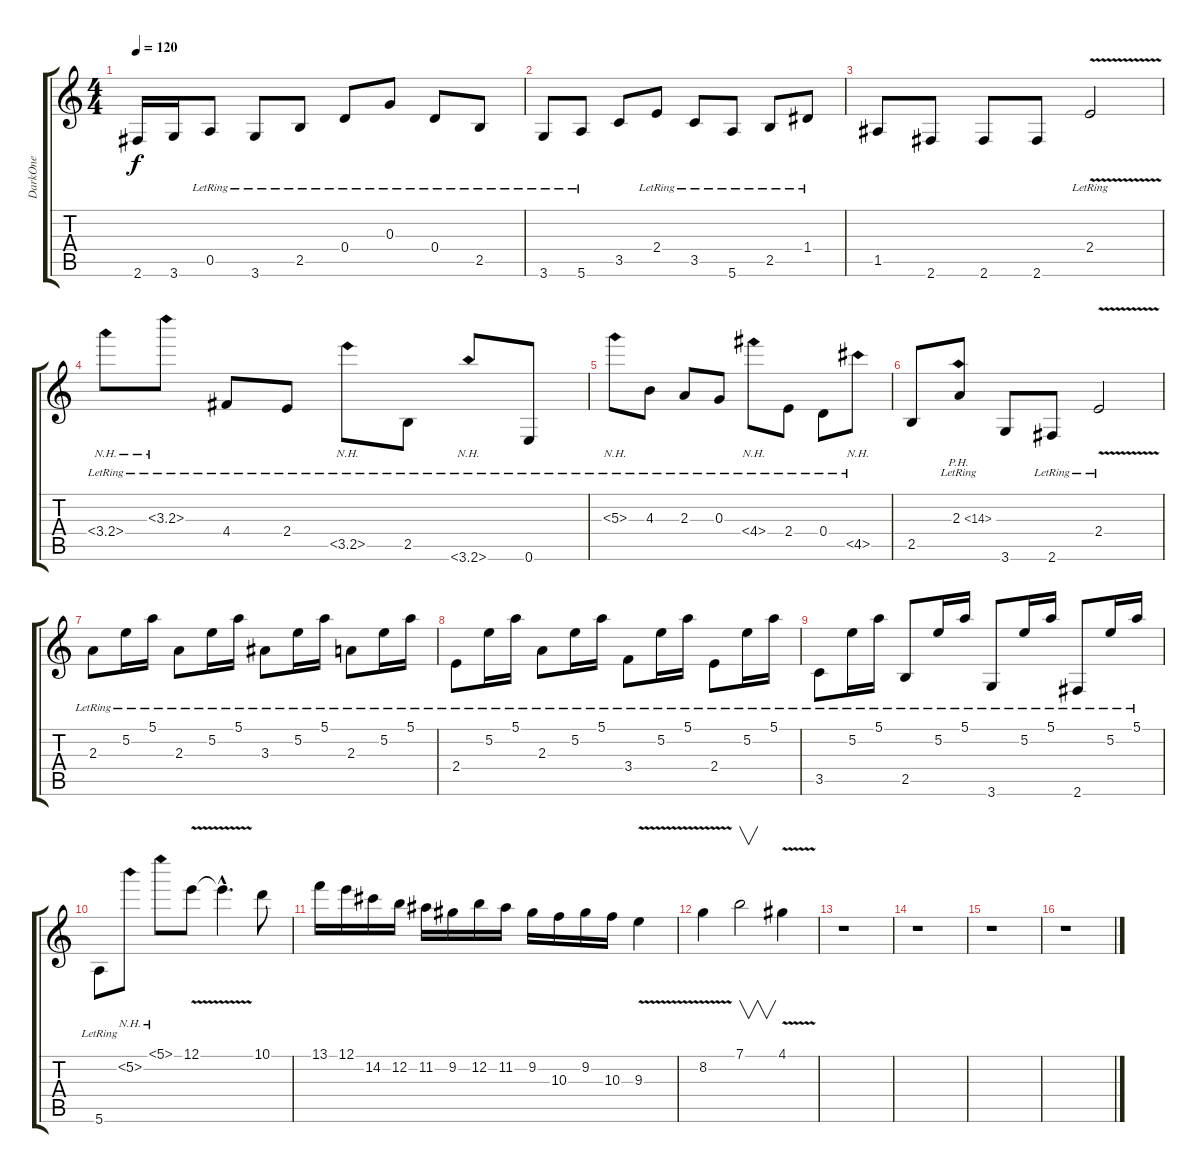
\track ("DarkOne" "DarkOne") {instrument acousticguitarsteel}
\staff {score tabs}
\tuning (E4 B3 G3 D3 A2 E2) {hide}
\ts (4 4)
\tempo 120
\clef g2
\ks c
2.6.16{dy f} 3.6.16 0.5{lr}.8 3.6{lr}.8 2.5{lr}.8 0.4{lr}.8 0.3{lr}.8 0.4{lr}.8 2.5{lr}.8 |
3.6{lr}.8 5.6{lr}.8 3.5.8 2.4{lr}.8 3.5{lr}.8 5.6{lr}.8 2.5{lr}.8 1.4{lr}.8 |
1.5.8 2.6.8 2.6.8 2.6.8 2.4{v lr}.2 |
3.4{nh lr}.8 3.3{nh lr}.8 4.4{lr}.8 2.4{lr}.8 3.5{nh lr}.8 2.5{lr}.8 3.6{nh lr}.8 0.6{lr}.8 |
5.3{nh lr}.8 4.3{lr}.8 2.3{lr}.8 0.3{lr}.8 4.4{nh lr}.8 2.4{lr}.8 0.4{lr}.8 4.5{nh lr}.8 |
2.5.8 2.3{ph 12 lr}.8 3.6.8 2.6{lr}.8 2.4{v lr}.2 |
2.3{lr}.8 5.2{lr}.16 5.1{lr}.16 2.3{lr}.8 5.2{lr}.16 5.1{lr}.16 3.3{lr}.8 5.2{lr}.16 5.1{lr}.16 2.3{lr}.8 5.2{lr}.16 5.1{lr}.16 |
2.4{lr}.8 5.2{lr}.16 5.1{lr}.16 2.3{lr}.8 5.2{lr}.16 5.1{lr}.16 3.4{lr}.8 5.2{lr}.16 5.1{lr}.16 2.4{lr}.8 5.2{lr}.16 5.1{lr}.16 |
3.5{lr}.8 5.2{lr}.16 5.1{lr}.16 2.5{lr}.8 5.2{lr}.16 5.1{lr}.16 3.6{lr}.8 5.2{lr}.16 5.1{lr}.16 2.6{lr}.8 5.2{lr}.16 5.1{lr}.16 |
5.6{lr}.8 5.2{nh}.8 5.1{nh}.8 12.1{v}.8 12.1{hac t}.4{d} 10.1.8 |
13.1.16 12.1.16 14.2.16 12.2.16 11.2.16 9.2.16 12.2.16 11.2.16 9.2.16 10.3.16 9.2.16 10.3.16 9.3{v}.4 |
8.2{v}.4 7.1.2{v} 4.1{v}.4 |
r.1 |
r.1 |
r.1 |
r.1
